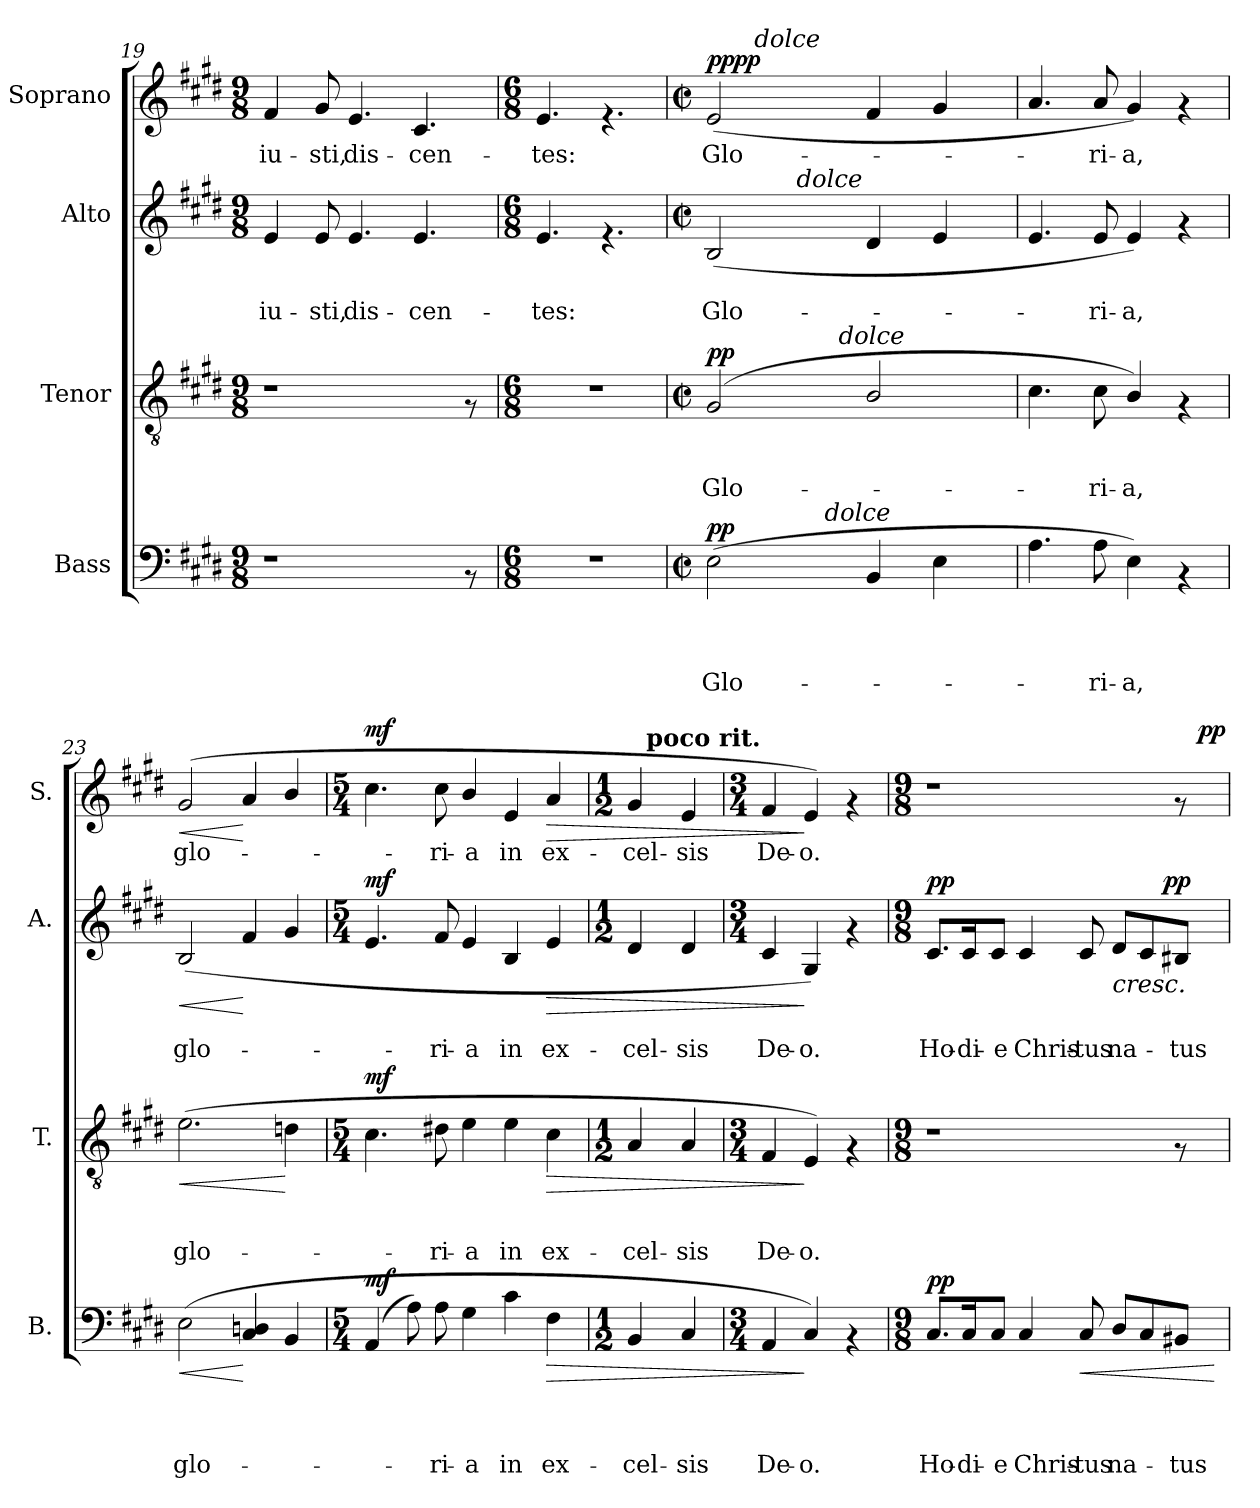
**kern	**text	**text	**text	**text	**dynam	**kern	**text	**text	**text	**dynam	**kern	**text	**text	**dynam	**kern	**text	**dynam
*part4	*part4	*part4	*part4	*part4	*part4	*part3	*part3	*part3	*part3	*part3	*part2	*part2	*part2	*part2	*part1	*part1	*part1
*staff4	*staff4	*staff4	*staff4	*staff4	*staff4	*staff3	*staff3	*staff3	*staff3	*staff3	*staff2	*staff2	*staff2	*staff2	*staff1	*staff1	*staff1
*I"Bass	*	*	*	*	*	*I"Tenor	*	*	*	*	*I"Alto	*	*	*	*I"Soprano	*	*
*I'B.	*	*	*	*	*	*I'T.	*	*	*	*	*I'A.	*	*	*	*I'S.	*	*
*clefF4	*	*	*	*	*	*clefGv2	*	*	*	*	*clefG2	*	*	*	*clefG2	*	*
*k[f#c#g#d#]	*	*	*	*	*	*k[f#c#g#d#]	*	*	*	*	*k[f#c#g#d#]	*	*	*	*k[f#c#g#d#]	*	*
*E:	*	*	*	*	*	*E:	*	*	*	*	*E:	*	*	*	*E:	*	*
*M9/8	*	*	*	*	*	*M9/8	*	*	*	*	*M9/8	*	*	*	*M9/8	*	*
=19	=19	=19	=19	=19	=19	=19	=19	=19	=19	=19	=19	=19	=19	=19	=19	=19	=19
!	!	!	!	!	!	!	!	!	!	!	!	!	!LO:LY:b	!	!	!LO:LY:b	!
1r	.	.	.	.	.	1r	.	.	.	.	4e/	.	iu-	.	4f#/	iu-	.
!	!	!	!	!	!	!	!	!	!	!	!	!	!LO:LY:b	!	!	!LO:LY:b	!
.	.	.	.	.	.	.	.	.	.	.	8e/	.	-sti,	.	8g#/	-sti,	.
!	!	!	!	!	!	!	!	!	!	!	!	!	!LO:LY:b	!	!	!LO:LY:b	!
.	.	.	.	.	.	.	.	.	.	.	4.e/	.	dis-	.	4.e/	dis-	.
!	!	!	!	!	!	!	!	!	!	!	!	!	!LO:LY:b	!	!	!LO:LY:b	!
.	.	.	.	.	.	.	.	.	.	.	4.e/	.	-cen-	.	4.c#/	-cen-	.
8rAA	.	.	.	.	.	8rF	.	.	.	.	.	.	.	.	.	.	.
=20	=20	=20	=20	=20	=20	=20	=20	=20	=20	=20	=20	=20	=20	=20	=20	=20	=20
*M6/8	*	*	*	*	*	*M6/8	*	*	*	*	*M6/8	*	*	*	*M6/8	*	*
!	!	!	!	!	!	!	!	!	!	!	!	!	!LO:LY:b	!	!	!LO:LY:b	!
2.r	.	.	.	.	.	2.r	.	.	.	.	4.e/	.	-tes:	.	4.e/	-tes:	.
.	.	.	.	.	.	.	.	.	.	.	4.rf	.	.	.	4.rf	.	.
!!LO:PB:g=z
=21	=21	=21	=21	=21	=21	=21	=21	=21	=21	=21	=21	=21	=21	=21	=21	=21	=21
*M2/2	*	*	*	*	*	*M2/2	*	*	*	*	*M2/2	*	*	*	*M2/2	*	*
*met(c|)	*	*	*	*	*	*met(c|)	*	*	*	*	*met(c|)	*	*	*	*met(c|)	*	*
!	!	!	!	!	!	!	!	!	!	!	!	!	!	!	!LO:TX:a:B:t=Tempo I	!	!
!	!	!	!	!LO:LY:b	!LO:DY:a	!	!	!	!LO:LY:b	!LO:DY:a	!	!	!LO:LY:b	!	!	!LO:LY:b	!LO:DY:a
!	!	!	!	!	!	!	!	!	!	!	!	!	!	!	!	!	!LO:DY:n=1:b
*^	*	*	*	*	*	*^	*	*	*	*	*^	*	*	*	*^	*	*
(>2E\	4.ryy	.	.	.	Glo-	pp	(<2G#/	4ryy	.	.	Glo-	pp	(<2B/	4ryy	.	Glo-	.	(<2e/	8ryy	Glo-	pp pp
.	.	.	.	.	.	.	.	.	.	.	.	.	.	.	.	.	.	.	32ryy	.	.
!	!	!	!	!	!	!	!	!	!	!	!	!	!	!	!	!	!	!	!LO:TX:a:i:t=dolce	!	!
.	.	.	.	.	.	.	.	.	.	.	.	.	.	.	.	.	.	.	2ryy	.	.
.	.	.	.	.	.	.	.	8ryy	.	.	.	.	.	32ryy	.	.	.	.	.	.	.
!	!	!	!	!	!	!	!	!	!	!	!	!	!	!LO:TX:a:i:t=dolce	!	!	!	!	!	!	!
.	.	.	.	.	.	.	.	.	.	.	.	.	.	2ryy	.	.	.	.	.	.	.
!	!LO:TX:a:i:t=dolce	!	!	!	!	!	!	!	!	!	!	!	!	!	!	!	!	!	!	!	!
.	2ryy	.	.	.	.	.	.	32ryy	.	.	.	.	.	.	.	.	.	.	.	.	.
!	!	!	!	!	!	!	!	!LO:TX:a:i:t=dolce	!	!	!	!	!	!	!	!	!	!	!	!	!
.	.	.	.	.	.	.	.	2ryy	.	.	.	.	.	.	.	.	.	.	.	.	.
4BB/	.	.	.	.	.	.	2B/	.	.	.	.	.	4d#/	.	.	.	.	4f#/	.	.	.
.	.	.	.	.	.	.	.	.	.	.	.	.	.	.	.	.	.	.	4ryy	.	.
4E\	.	.	.	.	.	.	.	.	.	.	.	.	4e/	.	.	.	.	4g#/	.	.	.
.	.	.	.	.	.	.	.	.	.	.	.	.	.	8..ryy	.	.	.	.	.	.	.
.	8ryy	.	.	.	.	.	.	.	.	.	.	.	.	.	.	.	.	.	.	.	.
.	.	.	.	.	.	.	.	16.ryy	.	.	.	.	.	.	.	.	.	.	16.ryy	.	.
*v	*v	*	*	*	*	*	*	*	*	*	*	*	*v	*v	*	*	*	*v	*v	*	*
*	*	*	*	*	*	*v	*v	*	*	*	*	*	*	*	*	*	*	*
=22	=22	=22	=22	=22	=22	=22	=22	=22	=22	=22	=22	=22	=22	=22	=22	=22	=22
4.A\	.	.	.	.	.	4.c#\	.	.	.	.	4.e/	.	.	.	4.a/	.	.
!	!	!	!	!LO:LY:b	!	!	!	!	!LO:LY:b	!	!	!	!LO:LY:b	!	!	!LO:LY:b	!
8A\	.	.	.	-ri-	.	8c#\	.	.	-ri-	.	8e/	.	-ri-	.	8a/	-ri-	.
!	!	!	!	!LO:LY:b	!	!	!	!	!LO:LY:b	!	!	!	!LO:LY:b	!	!	!LO:LY:b	!
4E\)	.	.	.	-a,	.	4B/)	.	.	-a,	.	4e/)	.	-a,	.	4g#/)	-a,	.
4rAA	.	.	.	.	.	4rF	.	.	.	.	4rf	.	.	.	4rf	.	.
=23	=23	=23	=23	=23	=23	=23	=23	=23	=23	=23	=23	=23	=23	=23	=23	=23	=23
!	!	!	!	!LO:LY:b	!LO:HP:b	!	!	!	!LO:LY:b	!LO:HP:b	!	!	!LO:LY:b	!LO:HP:b	!	!LO:LY:b	!LO:HP:b
(>2E\	.	.	.	glo-	<	(>2.e\	.	.	glo-	<	(<2B/	.	glo-	<	(<2g#/	glo-	<
4C#/ 4Dn/	.	.	.	.	[	.	.	.	.	.	4f#/	.	.	[	4a/	.	[
4BB/	.	.	.	.	.	4dn\	.	.	.	[	4g#/	.	.	.	4b/	.	.
=24	=24	=24	=24	=24	=24	=24	=24	=24	=24	=24	=24	=24	=24	=24	=24	=24	=24
*M5/4	*	*	*	*	*	*M5/4	*	*	*	*	*M5/4	*	*	*	*M5/4	*	*
!	!	!	!	!	!LO:DY:a	!	!	!	!	!LO:DY:a	!	!	!	!LO:DY:a	!	!	!LO:DY:a
(<4AA/	.	.	.	.	mf	4.c#\	.	.	.	mf	4.e/	.	.	mf	4.cc#\	.	mf
8A\)	.	.	.	.	.	.	.	.	.	.	.	.	.	.	.	.	.
!	!	!	!	!LO:LY:b	!	!	!	!	!LO:LY:b	!	!	!	!LO:LY:b	!	!	!LO:LY:b	!
8A\	.	.	.	-ri-	.	8d#X\	.	.	-ri-	.	8f#/	.	-ri-	.	8cc#\	-ri-	.
!	!	!	!	!LO:LY:b	!	!	!	!	!LO:LY:b	!	!	!	!LO:LY:b	!	!	!LO:LY:b	!
4G#\	.	.	.	-a	.	4e\	.	.	-a	.	4e/	.	-a	.	4b/	-a	.
!	!	!	!	!LO:LY:b	!	!	!	!	!LO:LY:b	!	!	!	!LO:LY:b	!	!	!LO:LY:b	!
4c#\	.	.	.	in	.	4e\	.	.	in	.	4B/	.	in	.	4e/	in	.
!	!	!	!	!LO:LY:b	!LO:HP:b	!	!	!	!LO:LY:b	!LO:HP:b	!	!	!LO:LY:b	!LO:HP:b	!	!LO:LY:b	!LO:HP:b
4F#\	.	.	.	ex-	>	4c#\	.	.	ex-	>	4e/	.	ex-	>	4a/	ex-	>
=25	=25	=25	=25	=25	=25	=25	=25	=25	=25	=25	=25	=25	=25	=25	=25	=25	=25
*M1/2	*	*	*	*	*	*M1/2	*	*	*	*	*M1/2	*	*	*	*M1/2	*	*
!	!	!	!	!LO:LY:b	!	!	!	!	!LO:LY:b	!	!	!	!LO:LY:b	!	!	!LO:LY:b	!
*	*	*	*	*	*	*	*	*	*	*	*	*	*	*	*^	*	*
4BB/	.	.	.	-cel-	.	4A/	.	.	-cel-	.	4d#/	.	-cel-	.	4g#/	16ryy	-cel-	.
!	!	!	!	!	!	!	!	!	!	!	!	!	!	!	!	!LO:TX:a:B:t=poco rit.	!	!
.	.	.	.	.	.	.	.	.	.	.	.	.	.	.	.	4..ryy	.	.
!	!	!	!	!LO:LY:b	!	!	!	!	!LO:LY:b	!	!	!	!LO:LY:b	!	!	!	!LO:LY:b	!
4C#/	.	.	.	-sis	.	4A/	.	.	-sis	.	4d#/	.	-sis	.	4e/	.	-sis	.
*	*	*	*	*	*	*	*	*	*	*	*	*	*	*	*v	*v	*	*
=26	=26	=26	=26	=26	=26	=26	=26	=26	=26	=26	=26	=26	=26	=26	=26	=26	=26
*M3/4	*	*	*	*	*	*M3/4	*	*	*	*	*M3/4	*	*	*	*M3/4	*	*
*	*	*	*	*	*	*	*	*	*	*	*	*	*	*	*^	*	*
!	!	!	!	!LO:LY:b	!	!	!	!	!LO:LY:b	!	!	!	!LO:LY:b	!	!	!	!LO:LY:b	!
*	*	*	*	*	*	*	*	*	*	*	*	*	*	*	*v	*v	*	*
4AA/	.	.	.	De-	.	4F#/	.	.	De-	.	4c#/	.	De-	.	4f#/	De-	.
!	!	!	!	!LO:LY:b	!	!	!	!	!LO:LY:b	!	!	!	!LO:LY:b	!	!	!LO:LY:b	!
4C#/)	.	.	.	-o.	]	4E/)	.	.	-o.	]	4G#/)	.	-o.	]	4e/)	-o.	]
4rAA	.	.	.	.	.	4rF	.	.	.	.	4rf	.	.	.	4rf	.	.
!!LO:PB:g=z
=27	=27	=27	=27	=27	=27	=27	=27	=27	=27	=27	=27	=27	=27	=27	=27	=27	=27
*M9/8	*	*	*	*	*	*M9/8	*	*	*	*	*M9/8	*	*	*	*M9/8	*	*
!	!	!	!	!	!	!	!	!	!	!	!LO:TX:a:i:t=sotto voce, quasi parlando	!	!	!	!	!	!
!	!	!	!	!LO:LY:b	!LO:DY:a	!	!	!	!	!	!	!	!LO:LY:b	!LO:DY:a	!	!	!
*	*	*	*	*	*	*	*	*	*	*	*^	*	*	*	*^	*	*
8.C#/L	.	.	.	Ho-	pp	1r	.	.	.	.	8.c#/L	2ryy	.	Ho-	pp	1r	1ryy	.	.
!	!	!	!	!LO:LY:b	!	!	!	!	!	!	!	!	!	!LO:LY:b	!	!	!	!	!
16C#/k	.	.	.	-di-	.	.	.	.	.	.	16c#/k	.	.	-di-	.	.	.	.	.
!	!	!	!	!LO:LY:b	!	!	!	!	!	!	!	!	!	!LO:LY:b	!	!	!	!	!
8C#/J	.	.	.	-e	.	.	.	.	.	.	8c#/J	.	.	-e	.	.	.	.	.
!	!	!	!	!LO:LY:b	!	!	!	!	!	!	!	!	!	!LO:LY:b	!	!	!	!	!
4C#/	.	.	.	Chris-	.	.	.	.	.	.	4c#/	.	.	Chris-	.	.	.	.	.
.	.	.	.	.	.	.	.	.	.	.	.	4...ryy	.	.	.	.	.	.	.
!	!	!	!	!LO:LY:b	!LO:HP:b	!	!	!	!	!	!	!	!	!LO:LY:b	!	!	!	!	!
8C#/	.	.	.	-tus	<	.	.	.	.	.	8c#/	.	.	-tus	.	.	.	.	.
!	!	!	!	!LO:LY:b	!	!	!	!	!	!	!	!	!	!LO:LY:b	!LO:HP:b	!	!	!	!
8D#/L	.	.	.	na-	.	.	.	.	.	.	8d#/L	.	.	na-	<	.	.	.	.
8C#/	.	.	.	.	.	.	.	.	.	.	8c#/	.	.	.	.	.	.	.	.
!	!	!	!	!	!	!	!	!	!	!	!	!	!	!	!LO:DY:b	!	!	!	!
.	.	.	.	.	.	.	.	.	.	.	.	8ryy	.	.	pp	.	.	.	.
!	!	!	!	!LO:LY:b	!	!	!	!	!	!	!	!	!	!LO:LY:b	!	!	!	!	!
8BB#X/J	.	.	.	-tus	.	8rF	.	.	.	.	8B#X/J	.	.	-tus	.	8rf	16.ryy	.	.
!	!	!	!	!	!	!	!	!	!	!	!	!	!	!	!	!	!	!	!LO:DY:a
.	.	.	.	.	.	.	.	.	.	.	.	32ryy	.	.	.	.	32ryy	.	pp
.	.	.	.	.	[	.	.	.	.	.	.	.	.	.	[	.	.	.	.
*	*	*	*	*	*	*	*	*	*	*	*v	*v	*	*	*	*	*	*	*
*	*	*	*	*	*	*	*	*	*	*	*	*	*	*	*v	*v	*	*
=	=	=	=	=	=	=	=	=	=	=	=	=	=	=	=	=	=
*-	*-	*-	*-	*-	*-	*-	*-	*-	*-	*-	*-	*-	*-	*-	*-	*-	*-
